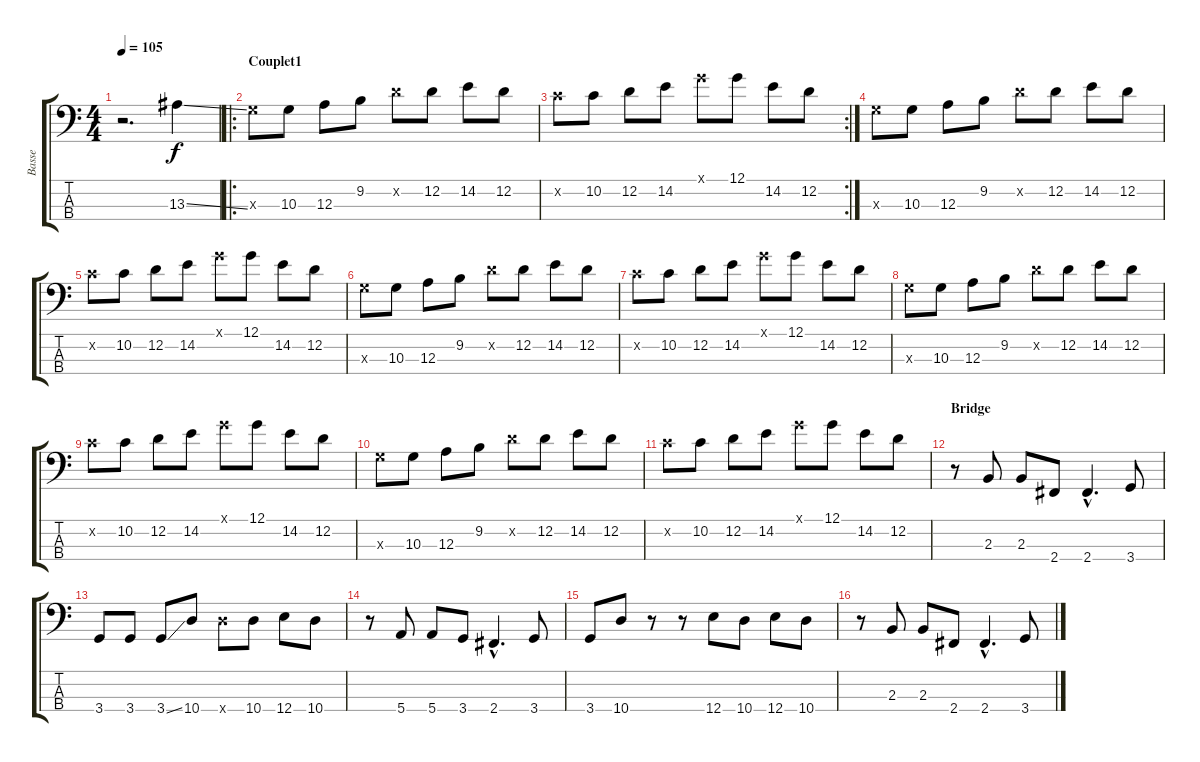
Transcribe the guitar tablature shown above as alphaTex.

\track ("Basse" "Basse") {instrument electricbasspick}
\staff {score tabs}
\tuning (G2 D2 A1 E1) {hide}
\ts (4 4)
\tempo 105
\clef f4
\ks c
r.2{d dy f instrument electricbasspick} 13.3{ss}.4 |
\ro
\section ("" "Couplet1")
10.3{x}.8 10.3.8 12.3.8 9.2.8 12.2{x}.8 12.2.8 14.2.8 12.2.8 |
\rc 2
10.2{x}.8 10.2.8 12.2.8 14.2.8 12.1{x}.8 12.1.8 14.2.8 12.2.8 |
10.3{x}.8 10.3.8 12.3.8 9.2.8 12.2{x}.8 12.2.8 14.2.8 12.2.8 |
10.2{x}.8 10.2.8 12.2.8 14.2.8 12.1{x}.8 12.1.8 14.2.8 12.2.8 |
10.3{x}.8 10.3.8 12.3.8 9.2.8 12.2{x}.8 12.2.8 14.2.8 12.2.8 |
10.2{x}.8 10.2.8 12.2.8 14.2.8 12.1{x}.8 12.1.8 14.2.8 12.2.8 |
10.3{x}.8 10.3.8 12.3.8 9.2.8 12.2{x}.8 12.2.8 14.2.8 12.2.8 |
10.2{x}.8 10.2.8 12.2.8 14.2.8 12.1{x}.8 12.1.8 14.2.8 12.2.8 |
10.3{x}.8 10.3.8 12.3.8 9.2.8 12.2{x}.8 12.2.8 14.2.8 12.2.8 |
10.2{x}.8 10.2.8 12.2.8 14.2.8 12.1{x}.8 12.1.8 14.2.8 12.2.8 |
\section ("" "Bridge")
r.8 2.3.8 2.3.8 2.4.8 2.4{hac}.4{d} 3.4.8 |
3.4.8 3.4.8 3.4{ss}.8 10.4.8 10.4{x}.8 10.4.8 12.4.8 10.4.8 |
r.8 5.4.8 5.4.8 3.4.8 2.4{hac}.4{d} 3.4.8 |
3.4.8 10.4.8 r.8 r.8 12.4.8 10.4.8 12.4.8 10.4.8 |
r.8 2.3.8 2.3.8 2.4.8 2.4{hac}.4{d} 3.4.8
